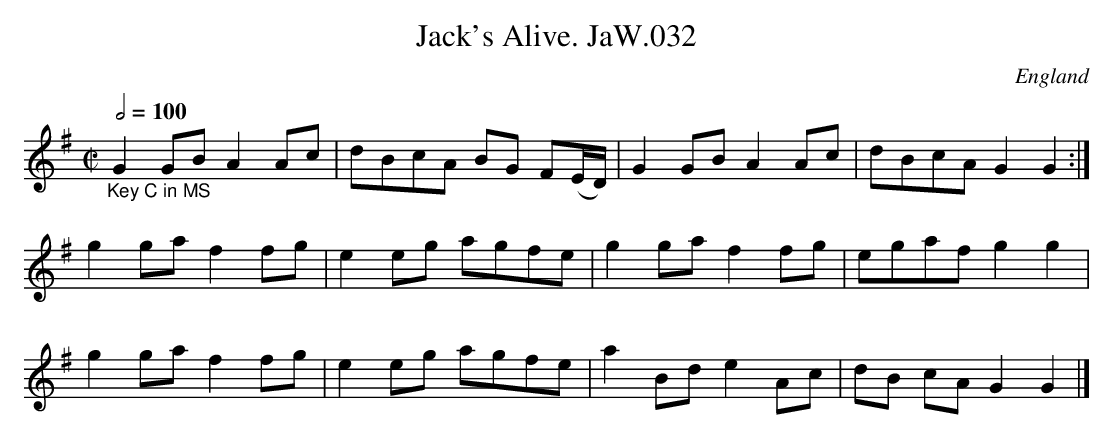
X:1
T:Jack's Alive. JaW.032
L:1/8
M:C|
O:England
Q:1/2=100
K:G
"_Key C in MS"G2GB A2Ac|dBcA BG F(E/D/)|G2GB A2Ac|dBcA G2G2:|!
g2ga f2fg|e2eg agfe|g2ga f2fg|egaf g2g2|!
g2ga f2fg|e2eg agfe|a2Bd e2Ac|dB cA G2G2|]
